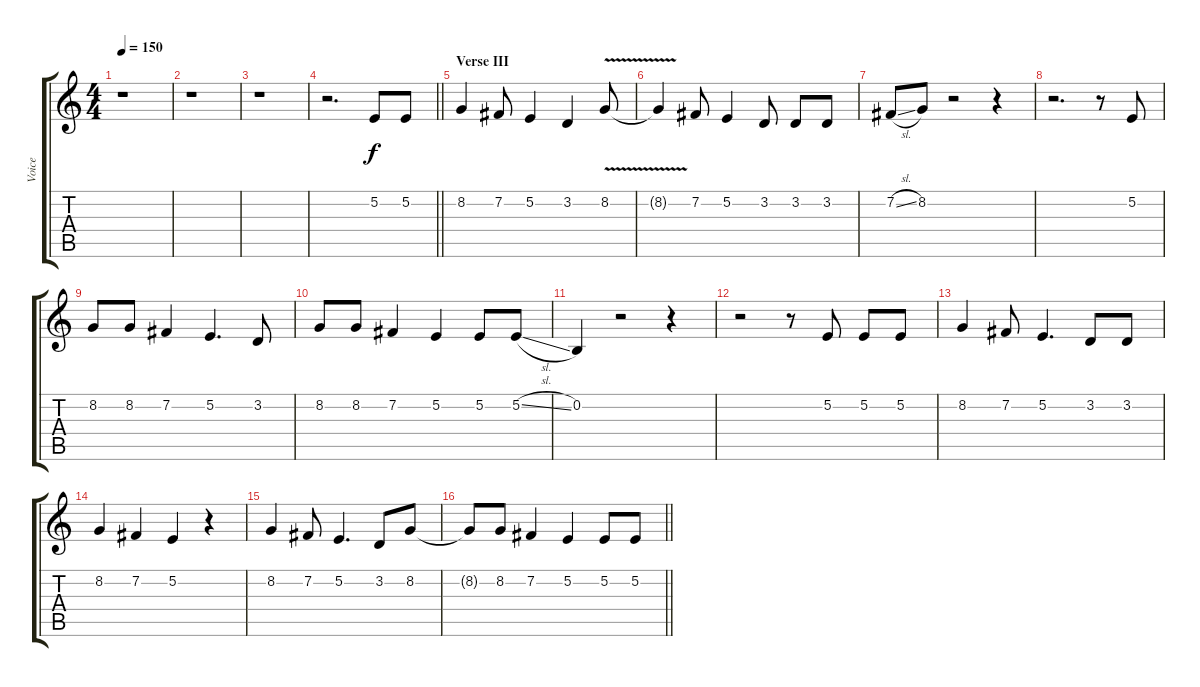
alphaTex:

\track ("Voice" "Voice") {instrument baritonesax}
\staff {score tabs}
\tuning (E4 B3 G3 D3 A2 E2) {hide}
\ts (4 4)
\tempo 150
\clef g2
\ks c
r.1{dy f} |
r.1 |
r.1 |
\barLineRight lightlight
r.2{d} 5.2.8 5.2.8 |
\section ("" "Verse III")
8.2.4 7.2.8 5.2.4 3.2.4 8.2{v}.8 |
8.2{t}.4 7.2.8 5.2.4 3.2.8 3.2.8 3.2.8 |
7.2{sl}.8 8.2.8 r.2 r.4 |
r.2{d} r.8 5.2.8 |
8.2.8 8.2.8 7.2.4 5.2.4{d} 3.2.8 |
8.2.8 8.2.8 7.2.4 5.2.4 5.2.8 5.2{sl}.8 |
0.2.4 r.2 r.4 |
r.2 r.8 5.2.8 5.2.8 5.2.8 |
8.2.4 7.2.8 5.2.4{d} 3.2.8 3.2.8 |
8.2.4 7.2.4 5.2.4 r.4 |
8.2.4 7.2.8 5.2.4{d} 3.2.8 8.2.8 |
\barLineRight lightlight
8.2{t}.8 8.2.8 7.2.4 5.2.4 5.2.8 5.2.8
